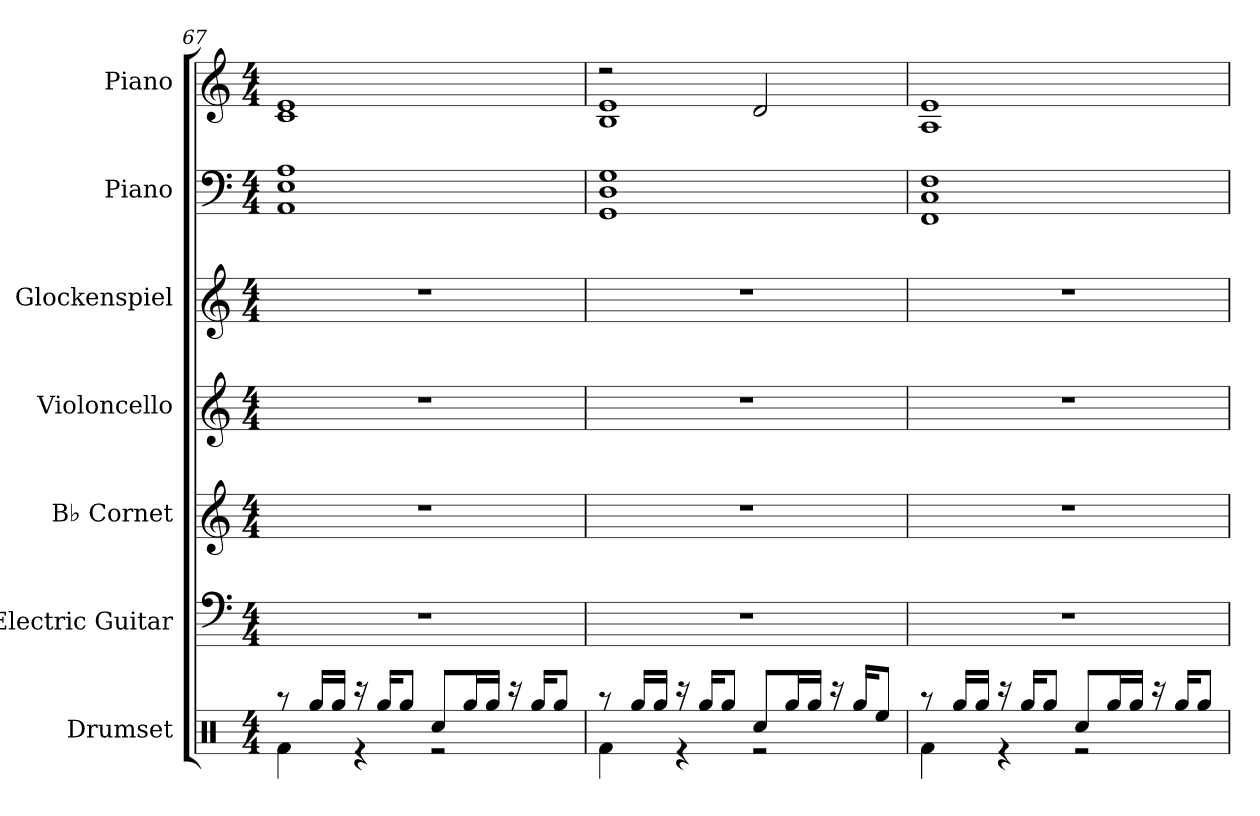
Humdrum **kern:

**kern	**kern	**kern	**kern	**kern	**kern	**kern
*part7	*part6	*part5	*part4	*part3	*part2	*part1
*staff7	*staff6	*staff5	*staff4	*staff3	*staff2	*staff1
*I"Drumset	*I"Electric Guitar	*I"B♭ Cornet	*I"Violoncello	*I"Glockenspiel	*I"Piano	*I"Piano
*I'Drs.	*I'El. Guit.	*I'B♭ Cnt.	*I'Vc.	*I'Glk.	*I'Pno.	*I'Pno.
!!LO:PB:g=z
*clefX	*clefF5	*clefG2	*clefG2	*clefG2	*clefF4	*clefG2
*	*	*ITrd1c2	*	*ITrd-14c-24	*	*
*k[]	*k[]	*k[b-e-]	*k[]	*k[]	*k[]	*k[]
*M4/4	*M4/4	*M4/4	*M4/4	*M4/4	*M4/4	*M4/4
=67	=67	=67	=67	=67	=67	=67
*^	*	*	*	*	*	*
8r	4Rf\	1r	1r	1r	1r	1AA 1E 1A	1c 1e
16Rgg/LL	.	.	.	.	.	.	.
16Rgg/JJ	.	.	.	.	.	.	.
16r	4r	.	.	.	.	.	.
16Rgg/KL	.	.	.	.	.	.	.
8Rgg/J	.	.	.	.	.	.	.
8Rcc/L	2r	.	.	.	.	.	.
16Rgg/L	.	.	.	.	.	.	.
16Rgg/JJ	.	.	.	.	.	.	.
16r	.	.	.	.	.	.	.
16Rgg/KL	.	.	.	.	.	.	.
8Rgg/J	.	.	.	.	.	.	.
=68	=68	=68	=68	=68	=68	=68	=68
*	*	*	*	*	*	*	*^
8r	4Rf\	1r	1r	1r	1r	1GG 1D 1G	2r	1B 1e
16Rgg/LL	.	.	.	.	.	.	.	.
16Rgg/JJ	.	.	.	.	.	.	.	.
16r	4r	.	.	.	.	.	.	.
16Rgg/KL	.	.	.	.	.	.	.	.
8Rgg/J	.	.	.	.	.	.	.	.
8Rcc/L	2r	.	.	.	.	.	2d/	.
16Rgg/L	.	.	.	.	.	.	.	.
16Rgg/JJ	.	.	.	.	.	.	.	.
16r	.	.	.	.	.	.	.	.
16Rgg/KL	.	.	.	.	.	.	.	.
8Ree/J	.	.	.	.	.	.	.	.
*	*	*	*	*	*	*	*v	*v
=69	=69	=69	=69	=69	=69	=69	=69
8r	4Rf\	1r	1r	1r	1r	1FF 1C 1F	1A 1e
16Rgg/LL	.	.	.	.	.	.	.
16Rgg/JJ	.	.	.	.	.	.	.
16r	4r	.	.	.	.	.	.
16Rgg/KL	.	.	.	.	.	.	.
8Rgg/J	.	.	.	.	.	.	.
8Rcc/L	2r	.	.	.	.	.	.
16Rgg/L	.	.	.	.	.	.	.
16Rgg/JJ	.	.	.	.	.	.	.
16r	.	.	.	.	.	.	.
16Rgg/KL	.	.	.	.	.	.	.
8Rgg/J	.	.	.	.	.	.	.
*v	*v	*	*	*	*	*	*
=	=	=	=	=	=	=
*-	*-	*-	*-	*-	*-	*-
